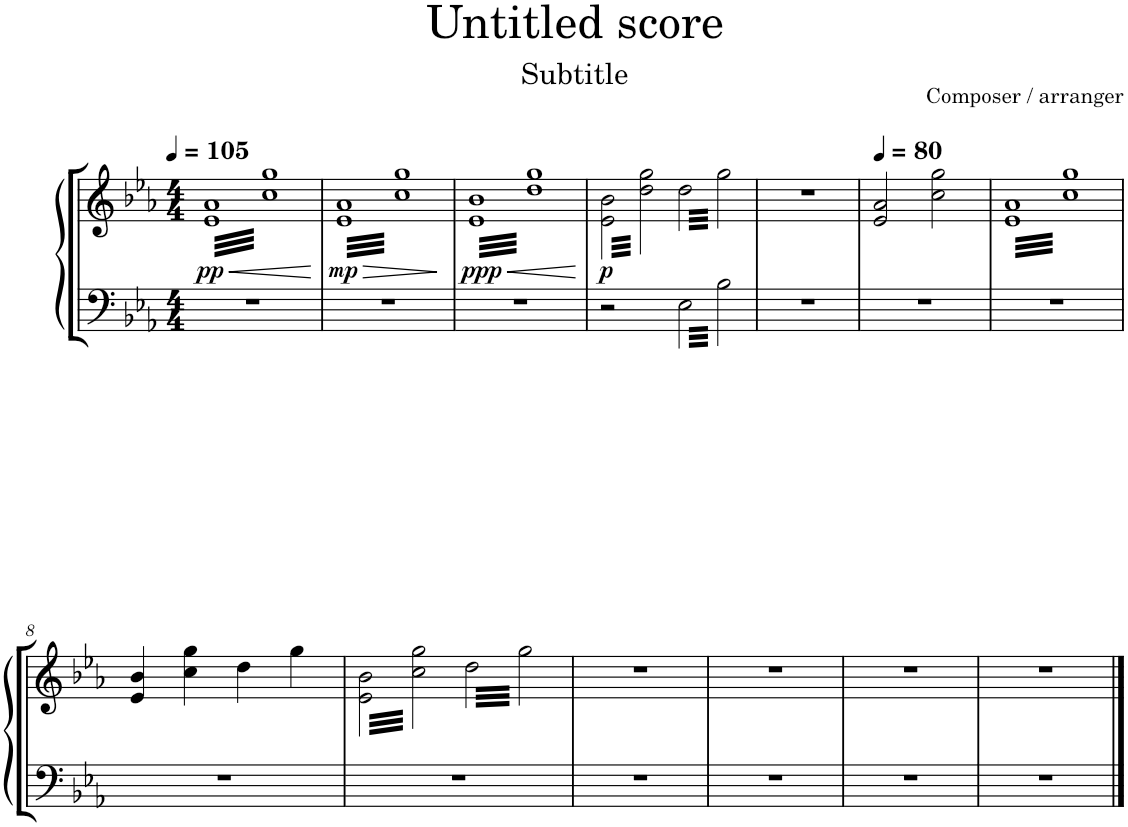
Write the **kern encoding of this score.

**kern	**kern	**dynam
*part1	*part1	*part1
*staff2	*staff1	*staff1/2
*I"Marimba	*	*
*I'Mrm.	*	*
*clefF4	*clefG2	*
*k[b-e-a-]	*k[b-e-a-]	*
*M4/4	*M4/4	*
*MM105	*MM105	*
=1	=1	=1
!	!	!LO:HP:b
!	!	!LO:DY:n=1:b
*	*tremolo	*
1r	64e- 64a-LLLL	< pp
.	64cc 64gg	.
.	64e- 64a-	.
.	64cc 64gg	.
.	64e- 64a-	.
.	64cc 64gg	.
.	64e- 64a-	.
.	64cc 64gg	.
.	64e- 64a-	.
.	64cc 64gg	.
.	64e- 64a-	.
.	64cc 64gg	.
.	64e- 64a-	.
.	64cc 64gg	.
.	64e- 64a-	.
.	64cc 64gg	.
.	64e- 64a-	.
.	64cc 64gg	.
.	64e- 64a-	.
.	64cc 64gg	.
.	64e- 64a-	.
.	64cc 64gg	.
.	64e- 64a-	.
.	64cc 64gg	.
.	64e- 64a-	.
.	64cc 64gg	.
.	64e- 64a-	.
.	64cc 64gg	.
.	64e- 64a-	.
.	64cc 64gg	.
.	64e- 64a-	.
.	64cc 64gg	.
.	64e- 64a-	.
.	64cc 64gg	.
.	64e- 64a-	.
.	64cc 64gg	.
.	64e- 64a-	.
.	64cc 64gg	.
.	64e- 64a-	.
.	64cc 64gg	.
.	64e- 64a-	.
.	64cc 64gg	.
.	64e- 64a-	.
.	64cc 64gg	.
.	64e- 64a-	.
.	64cc 64gg	.
.	64e- 64a-	.
.	64cc 64gg	.
.	64e- 64a-	.
.	64cc 64gg	.
.	64e- 64a-	.
.	64cc 64gg	.
.	64e- 64a-	.
.	64cc 64gg	.
.	64e- 64a-	.
.	64cc 64gg	.
.	64e- 64a-	.
.	64cc 64gg	.
.	64e- 64a-	.
.	64cc 64gg	.
.	64e- 64a-	.
.	64cc 64gg	.
.	64e- 64a-	.
.	64cc 64ggJJJJ	.
.	.	[
=2	=2	=2
!	!	!LO:HP:b
!	!	!LO:DY:n=1:b
1r	64e- 64a-LLLL	> mp
.	64cc 64gg	.
.	64e- 64a-	.
.	64cc 64gg	.
.	64e- 64a-	.
.	64cc 64gg	.
.	64e- 64a-	.
.	64cc 64gg	.
.	64e- 64a-	.
.	64cc 64gg	.
.	64e- 64a-	.
.	64cc 64gg	.
.	64e- 64a-	.
.	64cc 64gg	.
.	64e- 64a-	.
.	64cc 64gg	.
.	64e- 64a-	.
.	64cc 64gg	.
.	64e- 64a-	.
.	64cc 64gg	.
.	64e- 64a-	.
.	64cc 64gg	.
.	64e- 64a-	.
.	64cc 64gg	.
.	64e- 64a-	.
.	64cc 64gg	.
.	64e- 64a-	.
.	64cc 64gg	.
.	64e- 64a-	.
.	64cc 64gg	.
.	64e- 64a-	.
.	64cc 64gg	.
.	64e- 64a-	.
.	64cc 64gg	.
.	64e- 64a-	.
.	64cc 64gg	.
.	64e- 64a-	.
.	64cc 64gg	.
.	64e- 64a-	.
.	64cc 64gg	.
.	64e- 64a-	.
.	64cc 64gg	.
.	64e- 64a-	.
.	64cc 64gg	.
.	64e- 64a-	.
.	64cc 64gg	.
.	64e- 64a-	.
.	64cc 64gg	.
.	64e- 64a-	.
.	64cc 64gg	.
.	64e- 64a-	.
.	64cc 64gg	.
.	64e- 64a-	.
.	64cc 64gg	.
.	64e- 64a-	.
.	64cc 64gg	.
.	64e- 64a-	.
.	64cc 64gg	.
.	64e- 64a-	.
.	64cc 64gg	.
.	64e- 64a-	.
.	64cc 64gg	.
.	64e- 64a-	.
.	64cc 64ggJJJJ	.
.	.	]
=3	=3	=3
!	!	!LO:HP:b
!	!	!LO:DY:n=1:b
1r	64e- 64b-LLLL	< ppp
.	64dd 64gg	.
.	64e- 64b-	.
.	64dd 64gg	.
.	64e- 64b-	.
.	64dd 64gg	.
.	64e- 64b-	.
.	64dd 64gg	.
.	64e- 64b-	.
.	64dd 64gg	.
.	64e- 64b-	.
.	64dd 64gg	.
.	64e- 64b-	.
.	64dd 64gg	.
.	64e- 64b-	.
.	64dd 64gg	.
.	64e- 64b-	.
.	64dd 64gg	.
.	64e- 64b-	.
.	64dd 64gg	.
.	64e- 64b-	.
.	64dd 64gg	.
.	64e- 64b-	.
.	64dd 64gg	.
.	64e- 64b-	.
.	64dd 64gg	.
.	64e- 64b-	.
.	64dd 64gg	.
.	64e- 64b-	.
.	64dd 64gg	.
.	64e- 64b-	.
.	64dd 64gg	.
.	64e- 64b-	.
.	64dd 64gg	.
.	64e- 64b-	.
.	64dd 64gg	.
.	64e- 64b-	.
.	64dd 64gg	.
.	64e- 64b-	.
.	64dd 64gg	.
.	64e- 64b-	.
.	64dd 64gg	.
.	64e- 64b-	.
.	64dd 64gg	.
.	64e- 64b-	.
.	64dd 64gg	.
.	64e- 64b-	.
.	64dd 64gg	.
.	64e- 64b-	.
.	64dd 64gg	.
.	64e- 64b-	.
.	64dd 64gg	.
.	64e- 64b-	.
.	64dd 64gg	.
.	64e- 64b-	.
.	64dd 64gg	.
.	64e- 64b-	.
.	64dd 64gg	.
.	64e- 64b-	.
.	64dd 64gg	.
.	64e- 64b-	.
.	64dd 64gg	.
.	64e- 64b-	.
.	64dd 64ggJJJJ	.
.	.	[
=4	=4	=4
!	!	!LO:DY:b
2r	64e-\ 64b-\LLLL	p
.	64dd\ 64gg\	.
.	64e-\ 64b-\	.
.	64dd\ 64gg\	.
.	64e-\ 64b-\	.
.	64dd\ 64gg\	.
.	64e-\ 64b-\	.
.	64dd\ 64gg\	.
.	64e-\ 64b-\	.
.	64dd\ 64gg\	.
.	64e-\ 64b-\	.
.	64dd\ 64gg\	.
.	64e-\ 64b-\	.
.	64dd\ 64gg\	.
.	64e-\ 64b-\	.
.	64dd\ 64gg\	.
.	64e-\ 64b-\	.
.	64dd\ 64gg\	.
.	64e-\ 64b-\	.
.	64dd\ 64gg\	.
.	64e-\ 64b-\	.
.	64dd\ 64gg\	.
.	64e-\ 64b-\	.
.	64dd\ 64gg\	.
.	64e-\ 64b-\	.
.	64dd\ 64gg\	.
.	64e-\ 64b-\	.
.	64dd\ 64gg\	.
.	64e-\ 64b-\	.
.	64dd\ 64gg\	.
.	64e-\ 64b-\	.
.	64dd\ 64gg\JJJJ	.
6.E-\	64dd\LLLL	.
.	64gg\	.
.	64dd\	.
.	64gg\	.
.	64dd\	.
.	64gg\	.
.	64dd\	.
.	64gg\	.
.	64dd\	.
.	64gg\	.
.	64dd\	.
.	64gg\	.
.	64dd\	.
.	64gg\	.
.	64dd\	.
.	64gg\	.
6.B-\	64dd\	.
.	64gg\	.
.	64dd\	.
.	64gg\	.
.	64dd\	.
.	64gg\	.
.	64dd\	.
.	64gg\	.
.	64dd\	.
.	64gg\	.
.	64dd\	.
.	64gg\	.
.	64dd\	.
.	64gg\	.
.	64dd\	.
.	64gg\JJJJ	.
*	*Xtremolo	*
=5	=5	=5
1r	1r	.
.	.	.
.	.	.
.	.	.
.	.	.
.	.	.
.	.	.
.	.	.
.	.	.
.	.	.
.	.	.
.	.	.
.	.	.
.	.	.
.	.	.
.	.	.
=6	=6	=6
*	*MM80	*
1r	2e-/ 2a-/	.
.	2cc\ 2gg\	.
=7	=7	=7
*	*tremolo	*
1r	64e- 64a-LLLL	.
.	64cc 64gg	.
.	64e- 64a-	.
.	64cc 64gg	.
.	64e- 64a-	.
.	64cc 64gg	.
.	64e- 64a-	.
.	64cc 64gg	.
.	64e- 64a-	.
.	64cc 64gg	.
.	64e- 64a-	.
.	64cc 64gg	.
.	64e- 64a-	.
.	64cc 64gg	.
.	64e- 64a-	.
.	64cc 64gg	.
.	64e- 64a-	.
.	64cc 64gg	.
.	64e- 64a-	.
.	64cc 64gg	.
.	64e- 64a-	.
.	64cc 64gg	.
.	64e- 64a-	.
.	64cc 64gg	.
.	64e- 64a-	.
.	64cc 64gg	.
.	64e- 64a-	.
.	64cc 64gg	.
.	64e- 64a-	.
.	64cc 64gg	.
.	64e- 64a-	.
.	64cc 64gg	.
.	64e- 64a-	.
.	64cc 64gg	.
.	64e- 64a-	.
.	64cc 64gg	.
.	64e- 64a-	.
.	64cc 64gg	.
.	64e- 64a-	.
.	64cc 64gg	.
.	64e- 64a-	.
.	64cc 64gg	.
.	64e- 64a-	.
.	64cc 64gg	.
.	64e- 64a-	.
.	64cc 64gg	.
.	64e- 64a-	.
.	64cc 64gg	.
.	64e- 64a-	.
.	64cc 64gg	.
.	64e- 64a-	.
.	64cc 64gg	.
.	64e- 64a-	.
.	64cc 64gg	.
.	64e- 64a-	.
.	64cc 64gg	.
.	64e- 64a-	.
.	64cc 64gg	.
.	64e- 64a-	.
.	64cc 64gg	.
.	64e- 64a-	.
.	64cc 64gg	.
.	64e- 64a-	.
.	64cc 64ggJJJJ	.
*	*Xtremolo	*
!!LO:LB:g=z
=8	=8	=8
1r	4e-/ 4b-/	.
.	.	.
.	.	.
.	.	.
.	.	.
.	.	.
.	.	.
.	.	.
.	.	.
.	.	.
.	.	.
.	.	.
.	.	.
.	.	.
.	.	.
.	.	.
.	4cc\ 4gg\	.
.	.	.
.	.	.
.	.	.
.	.	.
.	.	.
.	.	.
.	.	.
.	.	.
.	.	.
.	.	.
.	.	.
.	.	.
.	.	.
.	.	.
.	.	.
.	4dd\	.
.	4gg\	.
=9	=9	=9
*	*tremolo	*
1r	64e-\ 64b-\LLLL	.
.	64cc\ 64gg\	.
.	64e-\ 64b-\	.
.	64cc\ 64gg\	.
.	64e-\ 64b-\	.
.	64cc\ 64gg\	.
.	64e-\ 64b-\	.
.	64cc\ 64gg\	.
.	64e-\ 64b-\	.
.	64cc\ 64gg\	.
.	64e-\ 64b-\	.
.	64cc\ 64gg\	.
.	64e-\ 64b-\	.
.	64cc\ 64gg\	.
.	64e-\ 64b-\	.
.	64cc\ 64gg\	.
.	64e-\ 64b-\	.
.	64cc\ 64gg\	.
.	64e-\ 64b-\	.
.	64cc\ 64gg\	.
.	64e-\ 64b-\	.
.	64cc\ 64gg\	.
.	64e-\ 64b-\	.
.	64cc\ 64gg\	.
.	64e-\ 64b-\	.
.	64cc\ 64gg\	.
.	64e-\ 64b-\	.
.	64cc\ 64gg\	.
.	64e-\ 64b-\	.
.	64cc\ 64gg\	.
.	64e-\ 64b-\	.
.	64cc\ 64gg\JJJJ	.
.	64dd\LLLL	.
.	64gg\	.
.	64dd\	.
.	64gg\	.
.	64dd\	.
.	64gg\	.
.	64dd\	.
.	64gg\	.
.	64dd\	.
.	64gg\	.
.	64dd\	.
.	64gg\	.
.	64dd\	.
.	64gg\	.
.	64dd\	.
.	64gg\	.
.	64dd\	.
.	64gg\	.
.	64dd\	.
.	64gg\	.
.	64dd\	.
.	64gg\	.
.	64dd\	.
.	64gg\	.
.	64dd\	.
.	64gg\	.
.	64dd\	.
.	64gg\	.
.	64dd\	.
.	64gg\	.
.	64dd\	.
.	64gg\JJJJ	.
*	*Xtremolo	*
=10	=10	=10
1r	1r	.
.	.	.
.	.	.
.	.	.
.	.	.
.	.	.
.	.	.
.	.	.
.	.	.
.	.	.
.	.	.
.	.	.
.	.	.
.	.	.
.	.	.
.	.	.
=11	=11	=11
1r	1r	.
=12	=12	=12
1r	1r	.
=13	=13	=13
1r	1r	.
==	==	==
*-	*-	*-
